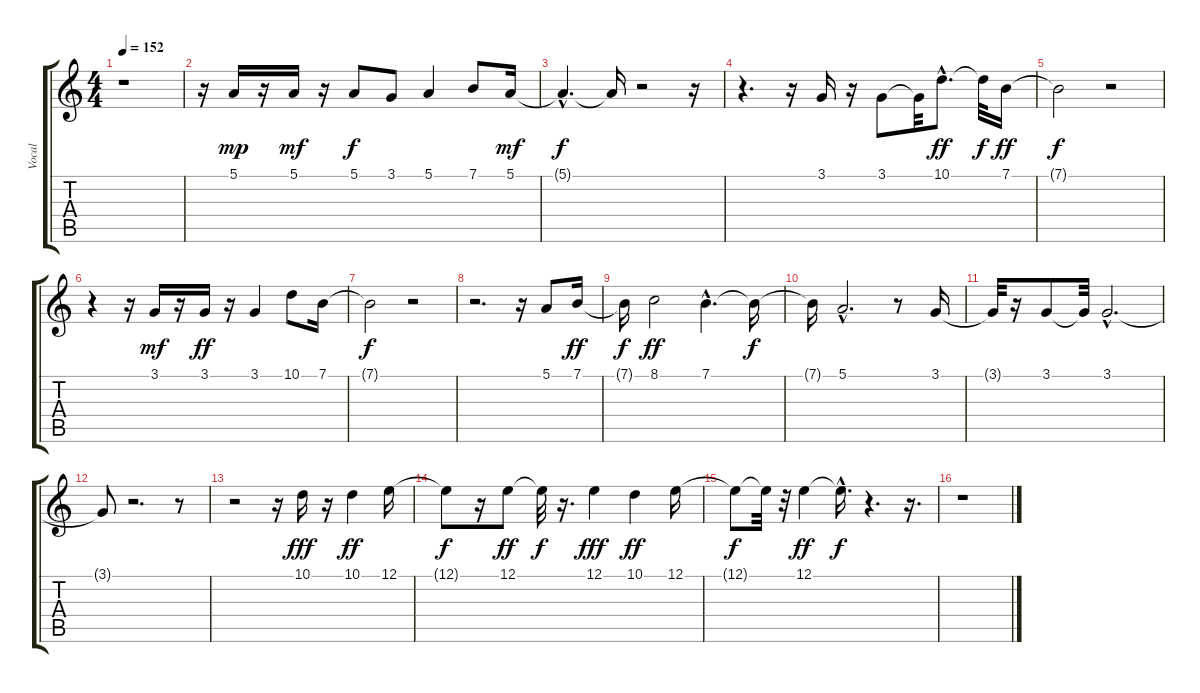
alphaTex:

\track ("Vocal" "Vocal") {instrument altosax}
\staff {score tabs}
\tuning (E4 B3 G3 D3 A2 E2) {hide}
\ts (4 4)
\tempo 152
\clef g2
\ks c
r.1{dy f} |
r.16 5.1.16{dy mp} r.16 5.1.16{dy mf} r.16 5.1.8{dy f} 3.1.8 5.1.4 7.1.8 5.1.16{dy mf} |
5.1{hac t}.4{d dy f} 5.1{t}.16 r.2 r.16 |
r.4{d} r.16 3.1.16 r.16 3.1.8 3.1{t}.32 10.1{hac}.8{d dy ff} 10.1{t}.32{dy f} 7.1.16{dy ff} |
7.1{t}.2{dy f} r.2 |
r.4 r.16 3.1.16{dy mf} r.16 3.1.16{dy ff} r.16 3.1.4 10.1.8 7.1.16 |
7.1{t}.2{dy f} r.2 |
r.2{d} r.16 5.1.8 7.1.16{dy ff} |
7.1{t}.16{dy f} 8.1.2{dy ff} 7.1{hac}.4{d} 7.1{t}.16{dy f} |
7.1{t}.16 5.1{hac}.2{d} r.8 3.1.16 |
3.1{t}.32 r.16 3.1.8 3.1{t}.32 3.1{hac}.2{d} |
3.1{t}.8 r.2{d} r.8 |
r.2 r.16 10.1.16{dy fff} r.16 10.1.4{dy ff} 12.1.16 |
12.1{t}.8{dy f} r.16 12.1.8{dy ff} 12.1{t}.32{dy f} r.16{d} 12.1.4{dy fff} 10.1.4{dy ff} 12.1.16 |
12.1{t}.8{dy f} 12.1{t}.32 r.32 12.1.4{dy ff} 12.1{hac t}.16{d dy f} r.4{d} r.16{d} |
r.1
